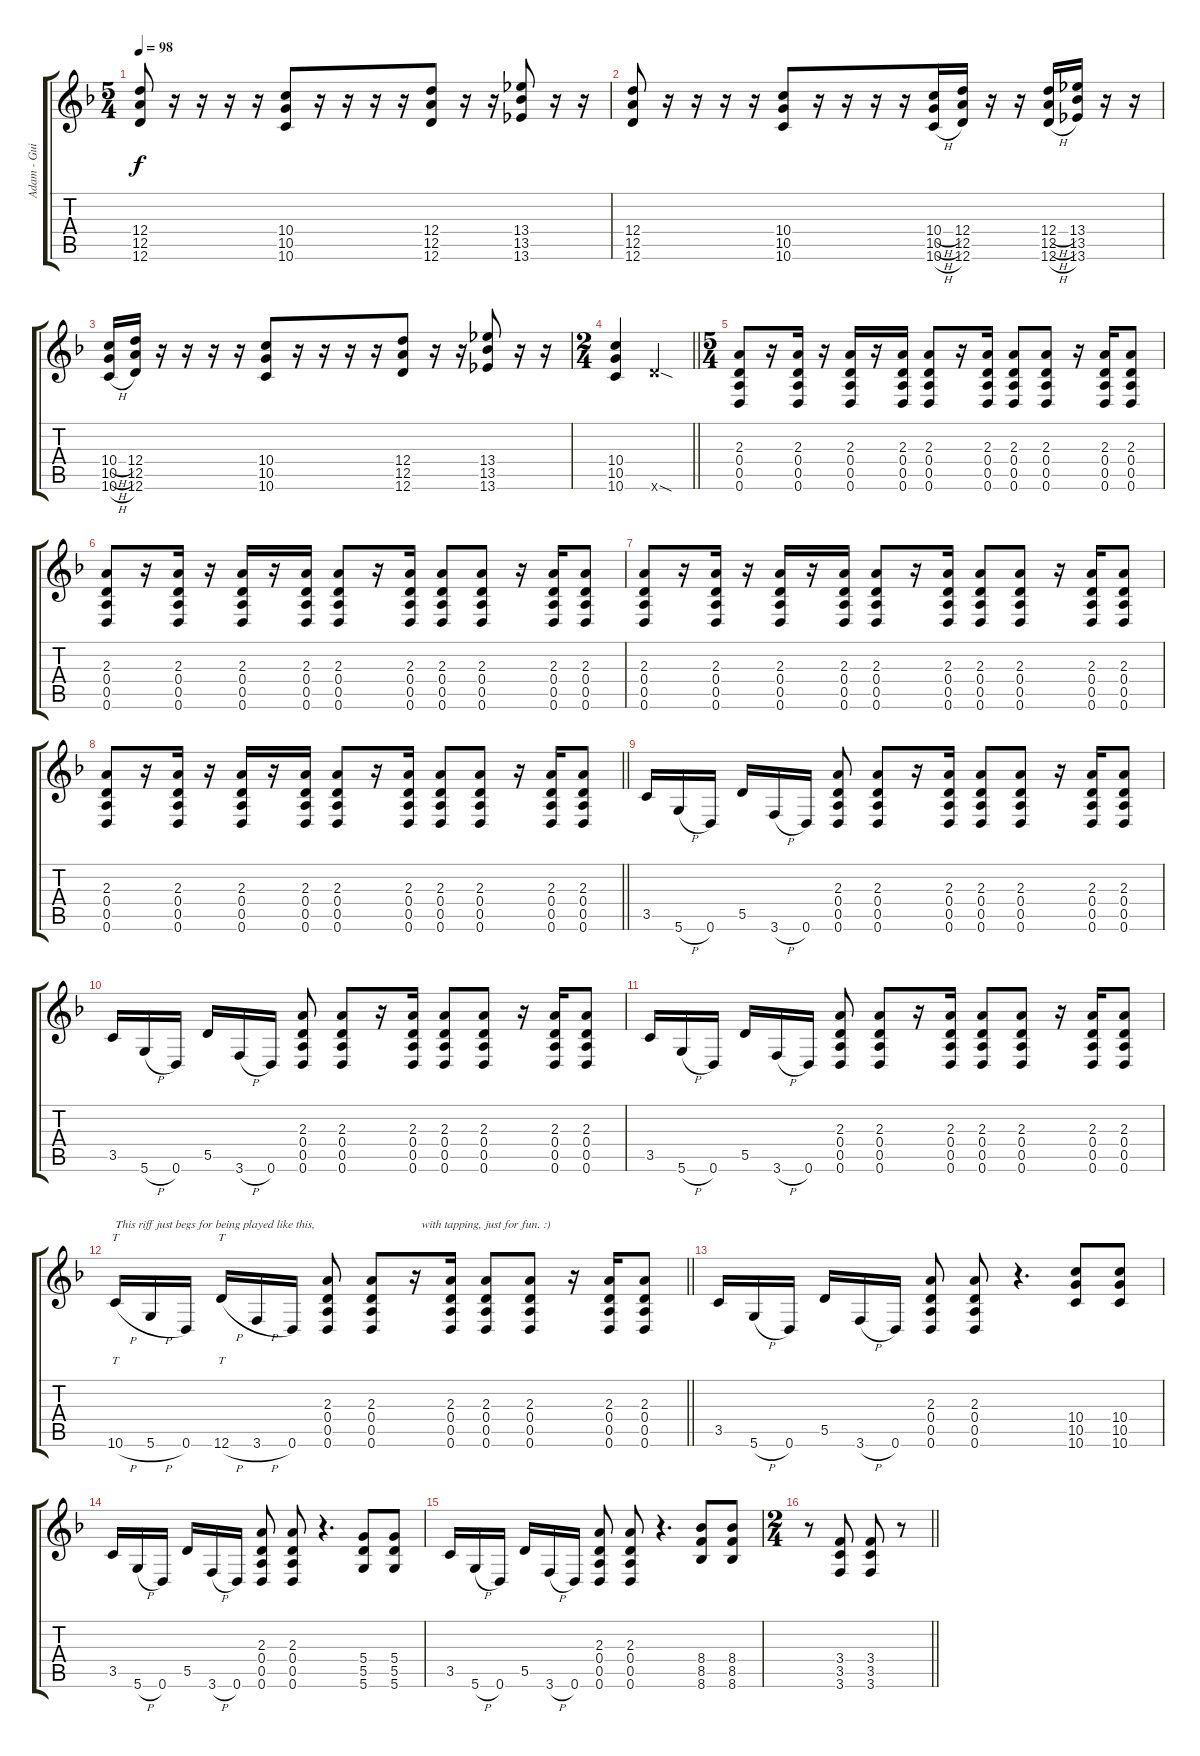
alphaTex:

\track ("Adam - Guitar" "Adam - Gui") {instrument distortionguitar}
\staff {score tabs}
\tuning (E4 B3 G3 D3 A2 D2) {hide}
\ts (5 4)
\tempo 98
\clef g2
\ks dminor
(12.4 12.5 12.6).8{dy f} r.16 r.16{beam merge} r.16 r.16{beam split} (10.4 10.5 10.6).8{beam merge} r.16 r.16 r.16 r.16 (12.4 12.5 12.6).8 r.16 r.16 (13.4 13.5 13.6).8 r.16 r.16 |
(12.4 12.5 12.6).8 r.16 r.16{beam merge} r.16 r.16{beam split} (10.4 10.5 10.6).8{beam merge} r.16 r.16 r.16 r.16 (10.4{h} 10.5{h} 10.6{h}).16 (12.4 12.5 12.6).16 r.16 r.16 (12.4{h} 12.5{h} 12.6{h}).16 (13.4 13.5 13.6).16 r.16 r.16 |
(10.4{h} 10.5{h} 10.6{h}).16 (12.4 12.5 12.6).16 r.16 r.16{beam merge} r.16 r.16{beam split} (10.4 10.5 10.6).8{beam merge} r.16 r.16 r.16 r.16 (12.4 12.5 12.6).8 r.16 r.16 (13.4 13.5 13.6).8 r.16 r.16 |
\ts (2 4)
\barLineRight lightlight
(10.4 10.5 10.6).4 12.6{sod x}.4 |
\ts (5 4)
(2.3 0.4 0.5 0.6).8{volume 10} r.16 (2.3 0.4 0.5 0.6).16 r.16 (2.3 0.4 0.5 0.6).16 r.16 (2.3 0.4 0.5 0.6).16{beam split} (2.3 0.4 0.5 0.6).8 r.16 (2.3 0.4 0.5 0.6).16{beam split} (2.3 0.4 0.5 0.6).8 (2.3 0.4 0.5 0.6).8 r.16 (2.3 0.4 0.5 0.6).16 (2.3 0.4 0.5 0.6).8 |
(2.3 0.4 0.5 0.6).8 r.16 (2.3 0.4 0.5 0.6).16 r.16 (2.3 0.4 0.5 0.6).16 r.16 (2.3 0.4 0.5 0.6).16{beam split} (2.3 0.4 0.5 0.6).8 r.16 (2.3 0.4 0.5 0.6).16{beam split} (2.3 0.4 0.5 0.6).8 (2.3 0.4 0.5 0.6).8 r.16 (2.3 0.4 0.5 0.6).16 (2.3 0.4 0.5 0.6).8 |
(2.3 0.4 0.5 0.6).8 r.16 (2.3 0.4 0.5 0.6).16 r.16 (2.3 0.4 0.5 0.6).16 r.16 (2.3 0.4 0.5 0.6).16{beam split} (2.3 0.4 0.5 0.6).8 r.16 (2.3 0.4 0.5 0.6).16{beam split} (2.3 0.4 0.5 0.6).8 (2.3 0.4 0.5 0.6).8 r.16 (2.3 0.4 0.5 0.6).16 (2.3 0.4 0.5 0.6).8 |
\barLineRight lightlight
(2.3 0.4 0.5 0.6).8 r.16 (2.3 0.4 0.5 0.6).16 r.16 (2.3 0.4 0.5 0.6).16 r.16 (2.3 0.4 0.5 0.6).16{beam split} (2.3 0.4 0.5 0.6).8 r.16 (2.3 0.4 0.5 0.6).16{beam split} (2.3 0.4 0.5 0.6).8 (2.3 0.4 0.5 0.6).8 r.16 (2.3 0.4 0.5 0.6).16 (2.3 0.4 0.5 0.6).8 |
3.5.16 5.6{h}.16 0.6.16{beam split} 5.5.16{beam merge} 3.6{h}.16 0.6.16{beam split} (2.3 0.4 0.5 0.6).8{beam split} (2.3 0.4 0.5 0.6).8 r.16 (2.3 0.4 0.5 0.6).16{beam split} (2.3 0.4 0.5 0.6).8 (2.3 0.4 0.5 0.6).8 r.16 (2.3 0.4 0.5 0.6).16 (2.3 0.4 0.5 0.6).8 |
3.5.16 5.6{h}.16 0.6.16{beam split} 5.5.16{beam merge} 3.6{h}.16 0.6.16{beam split} (2.3 0.4 0.5 0.6).8{beam split} (2.3 0.4 0.5 0.6).8 r.16 (2.3 0.4 0.5 0.6).16{beam split} (2.3 0.4 0.5 0.6).8 (2.3 0.4 0.5 0.6).8 r.16 (2.3 0.4 0.5 0.6).16 (2.3 0.4 0.5 0.6).8 |
3.5.16 5.6{h}.16 0.6.16{beam split} 5.5.16{beam merge} 3.6{h}.16 0.6.16{beam split} (2.3 0.4 0.5 0.6).8{beam split} (2.3 0.4 0.5 0.6).8 r.16 (2.3 0.4 0.5 0.6).16{beam split} (2.3 0.4 0.5 0.6).8 (2.3 0.4 0.5 0.6).8 r.16 (2.3 0.4 0.5 0.6).16 (2.3 0.4 0.5 0.6).8 |
\barLineRight lightlight
10.6{h}.16{tt txt "This riff just begs for being played like this,"} 5.6{h}.16 0.6.16{beam split} 12.6{h}.16{tt beam merge} 3.6{h}.16 0.6.16{beam split} (2.3 0.4 0.5 0.6).8{beam split} (2.3 0.4 0.5 0.6).8 r.16{txt "  with tapping, just for fun. :)"} (2.3 0.4 0.5 0.6).16{beam split} (2.3 0.4 0.5 0.6).8 (2.3 0.4 0.5 0.6).8 r.16 (2.3 0.4 0.5 0.6).16 (2.3 0.4 0.5 0.6).8 |
3.5.16 5.6{h}.16 0.6.16{beam split} 5.5.16{beam merge} 3.6{h}.16 0.6.16{beam split} (2.3 0.4 0.5 0.6).8{beam split} (2.3 0.4 0.5 0.6).8 r.4{d} (10.4 10.5 10.6).8 (10.4 10.5 10.6).8 |
3.5.16 5.6{h}.16 0.6.16{beam split} 5.5.16{beam merge} 3.6{h}.16 0.6.16{beam split} (2.3 0.4 0.5 0.6).8{beam split} (2.3 0.4 0.5 0.6).8 r.4{d} (5.4 5.5 5.6).8 (5.4 5.5 5.6).8 |
3.5.16 5.6{h}.16 0.6.16{beam split} 5.5.16{beam merge} 3.6{h}.16 0.6.16{beam split} (2.3 0.4 0.5 0.6).8{beam split} (2.3 0.4 0.5 0.6).8 r.4{d} (8.4 8.5 8.6).8 (8.4 8.5 8.6).8 |
\ts (2 4)
\barLineRight lightlight
r.8 (3.4 3.5 3.6).8 (3.4 3.5 3.6).8 r.8
